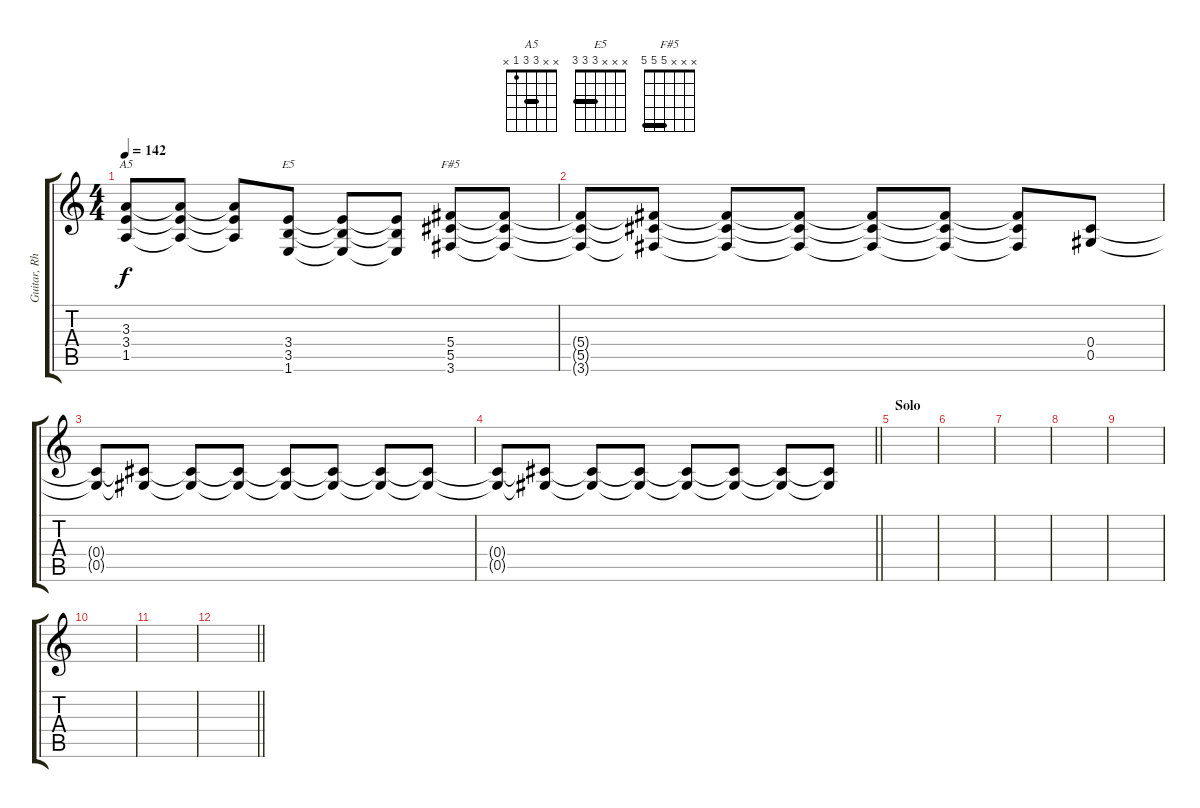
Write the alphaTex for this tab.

\track ("Guitar, Rhythm" "Guitar, Rh") {mute instrument distortionguitar}
\staff {score tabs}
\tuning (Eb4 Bb3 Gb3 Db3 Ab2 Eb2) {hide}
\chord ("A5" x x 3 3 1 x) {barre 3}
\chord ("E5" x x x 3 3 3) {barre 3}
\chord ("F#5" x x x 5 5 5) {barre 5}
\ts (4 4)
\tempo 142
\clef g2
\ks c
(3.3 3.4 1.5).8{ch "A5" dy f} (3.3{t} 3.4{t} 1.5{t}).8 (3.3{t} 3.4{t} 1.5{t}).8 (3.4 3.5 1.6).8{ch "E5"} (3.4{t} 3.5{t} 1.6{t}).8 (3.4{t} 3.5{t} 1.6{t}).8 (5.4 5.5 3.6).8{ch "F#5"} (5.4{t} 5.5{t} 3.6{t}).8 |
(5.4{t} 5.5{t} 3.6{t}).8 (5.4{t} 5.5{t} 3.6{t}).8 (5.4{t} 5.5{t} 3.6{t}).8 (5.4{t} 5.5{t} 3.6{t}).8 (5.4{t} 5.5{t} 3.6{t}).8 (5.4{t} 5.5{t} 3.6{t}).8 (5.4{t} 5.5{t} 3.6{t}).8 (0.4 0.5).8 |
(0.4{t} 0.5{t}).8 (0.4{t} 0.5{t}).8 (0.4{t} 0.5{t}).8 (0.4{t} 0.5{t}).8 (0.4{t} 0.5{t}).8 (0.4{t} 0.5{t}).8 (0.4{t} 0.5{t}).8 (0.4{t} 0.5{t}).8 |
\barLineRight lightlight
(0.4{t} 0.5{t}).8 (0.4{t} 0.5{t}).8 (0.4{t} 0.5{t}).8 (0.4{t} 0.5{t}).8 (0.4{t} 0.5{t}).8 (0.4{t} 0.5{t}).8 (0.4{t} 0.5{t}).8 (0.4{t} 0.5{t}).8 |
\section ("" "Solo")
|
|
|
|
|
|
|
\barLineRight lightlight
